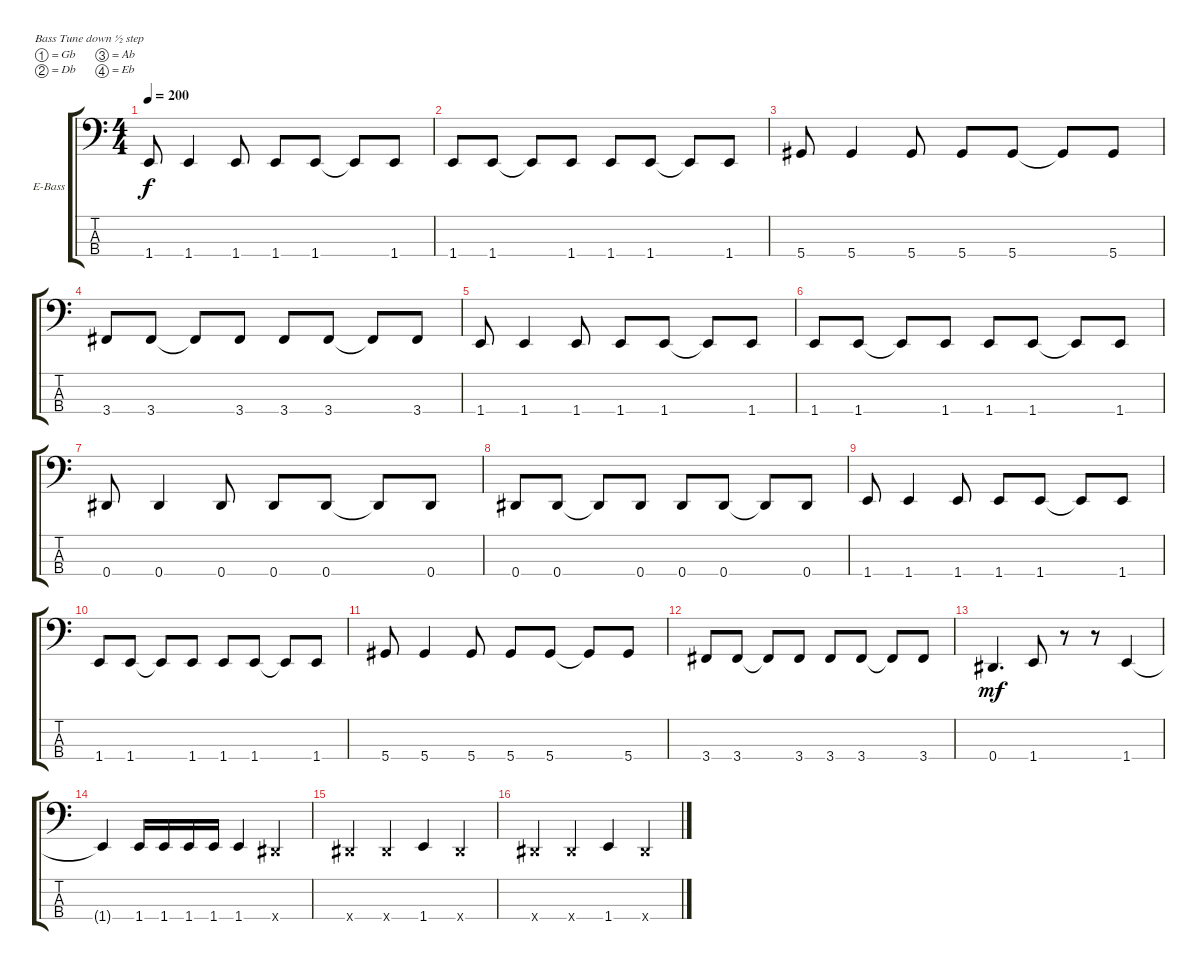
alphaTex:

\defaultSystemsLayout 4
\bracketExtendMode groupsimilarinstruments
\firstSystemTrackNameOrientation horizontal
\otherSystemsTrackNameOrientation horizontal
\track ("Bass" "E-Bass") {instrument electricbassfinger}
\staff {score tabs}
\tuning (Gb2 Db2 Ab1 Eb1)
\ts (4 4)
\tempo 200
\clef f4
\ks c
1.4.8{dy f} 1.4.4 1.4.8 1.4.8 1.4.8 1.4{t}.8 1.4.8 |
1.4.8 1.4.8 1.4{t}.8 1.4.8 1.4.8 1.4.8 1.4{t}.8 1.4.8 |
5.4.8 5.4.4 5.4.8 5.4.8 5.4.8 5.4{t}.8 5.4.8 |
3.4.8 3.4.8 3.4{t}.8 3.4.8 3.4.8 3.4.8 3.4{t}.8 3.4.8 |
1.4.8 1.4.4 1.4.8 1.4.8 1.4.8 1.4{t}.8 1.4.8 |
1.4.8 1.4.8 1.4{t}.8 1.4.8 1.4.8 1.4.8 1.4{t}.8 1.4.8 |
0.4.8 0.4.4 0.4.8 0.4.8 0.4.8 0.4{t}.8 0.4.8 |
0.4.8 0.4.8 0.4{t}.8 0.4.8 0.4.8 0.4.8 0.4{t}.8 0.4.8 |
1.4.8 1.4.4 1.4.8 1.4.8 1.4.8 1.4{t}.8 1.4.8 |
1.4.8 1.4.8 1.4{t}.8 1.4.8 1.4.8 1.4.8 1.4{t}.8 1.4.8 |
5.4.8 5.4.4 5.4.8 5.4.8 5.4.8 5.4{t}.8 5.4.8 |
3.4.8 3.4.8 3.4{t}.8 3.4.8 3.4.8 3.4.8 3.4{t}.8 3.4.8 |
0.4.4{d dy mf} 1.4.8 r.8 r.8 1.4.4 |
1.4{t}.4 1.4.16 1.4.16 1.4.16 1.4.16 1.4.4 0.4{x}.4 |
0.4{x}.4 0.4{x}.4 1.4.4 0.4{x}.4 |
0.4{x}.4 0.4{x}.4 1.4.4 0.4{x}.4
